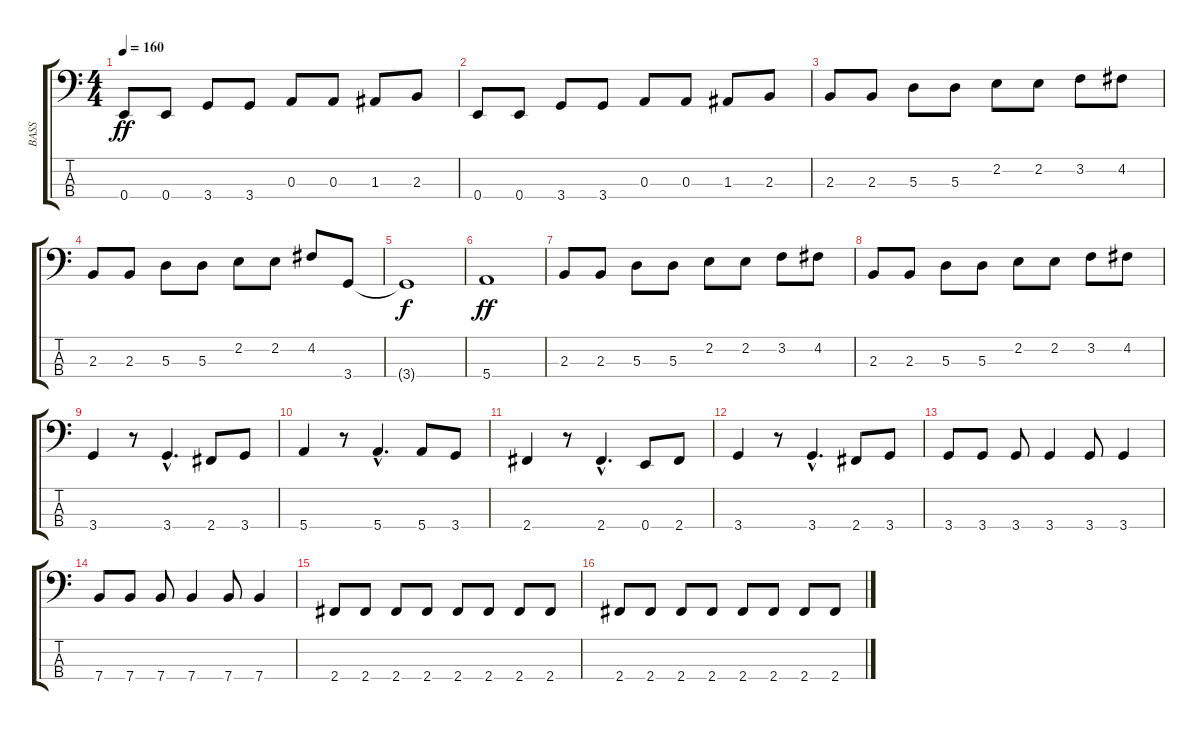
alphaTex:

\track ("BASS" "BASS") {instrument electricbassfinger}
\staff {score tabs}
\tuning (G2 D2 A1 E1) {hide}
\ts (4 4)
\tempo 160
\clef f4
\ks c
0.4.8{dy ff} 0.4.8 3.4.8 3.4.8 0.3.8 0.3.8 1.3.8 2.3.8 |
0.4.8 0.4.8 3.4.8 3.4.8 0.3.8 0.3.8 1.3.8 2.3.8 |
2.3.8 2.3.8 5.3.8 5.3.8 2.2.8 2.2.8 3.2.8 4.2.8 |
2.3.8 2.3.8 5.3.8 5.3.8 2.2.8 2.2.8 4.2.8 3.4.8 |
3.4{t}.1{dy f} |
5.4.1{dy ff} |
2.3.8 2.3.8 5.3.8 5.3.8 2.2.8 2.2.8 3.2.8 4.2.8 |
2.3.8 2.3.8 5.3.8 5.3.8 2.2.8 2.2.8 3.2.8 4.2.8 |
3.4.4 r.8 3.4{hac}.4{d} 2.4.8 3.4.8 |
5.4.4 r.8 5.4{hac}.4{d} 5.4.8 3.4.8 |
2.4.4 r.8 2.4{hac}.4{d} 0.4.8 2.4.8 |
3.4.4 r.8 3.4{hac}.4{d} 2.4.8 3.4.8 |
3.4.8 3.4.8 3.4.8 3.4.4 3.4.8 3.4.4 |
7.4.8 7.4.8 7.4.8 7.4.4 7.4.8 7.4.4 |
2.4.8 2.4.8 2.4.8 2.4.8 2.4.8 2.4.8 2.4.8 2.4.8 |
2.4.8 2.4.8 2.4.8 2.4.8 2.4.8 2.4.8 2.4.8 2.4.8
